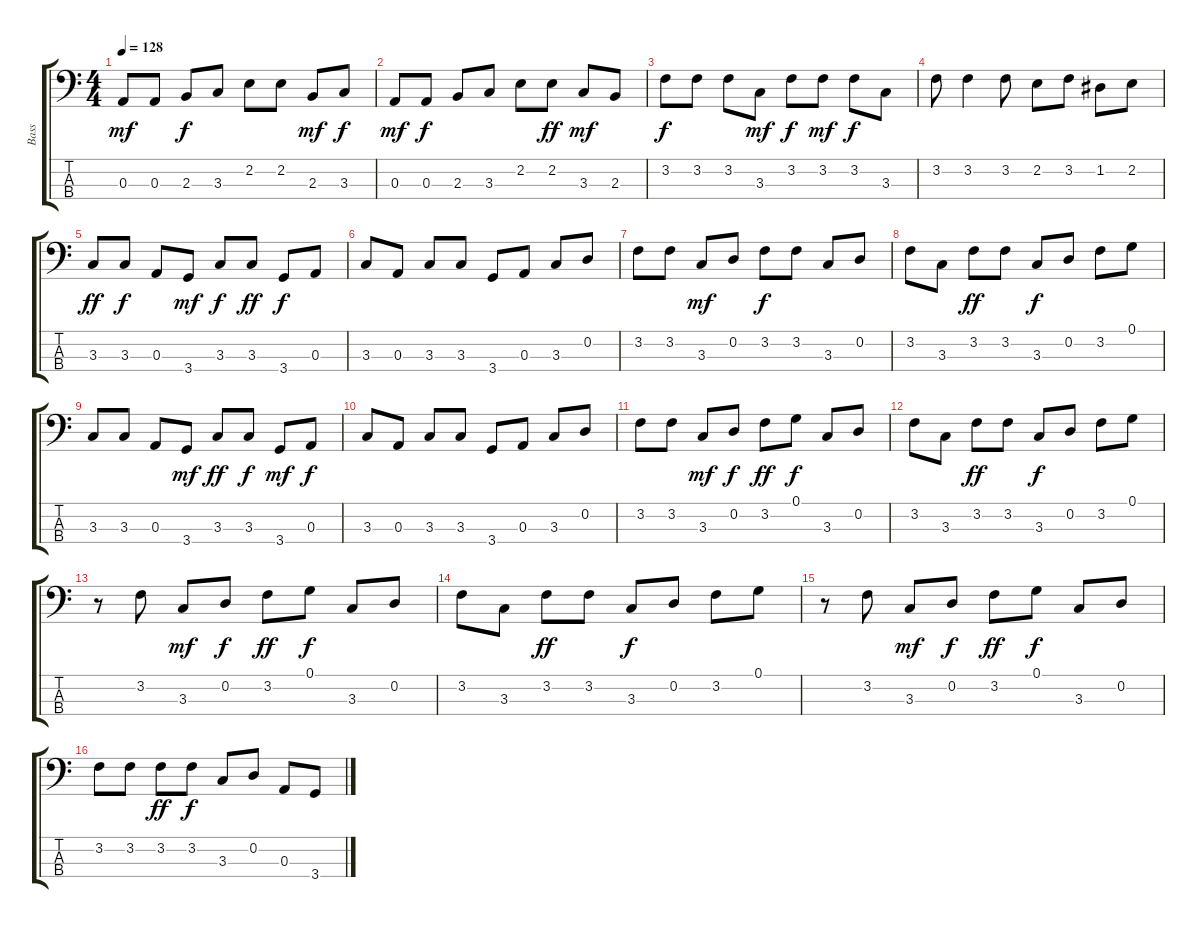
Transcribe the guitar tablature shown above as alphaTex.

\track ("Bass" "Bass") {instrument electricbassfinger}
\staff {score tabs}
\tuning (G2 D2 A1 E1) {hide}
\ts (4 4)
\tempo 128
\clef f4
\ks c
0.3.8{dy mf} 0.3.8 2.3.8{dy f} 3.3.8 2.2.8 2.2.8 2.3.8{dy mf} 3.3.8{dy f} |
0.3.8{dy mf} 0.3.8{dy f} 2.3.8 3.3.8 2.2.8 2.2.8{dy ff} 3.3.8{dy mf} 2.3.8 |
3.2.8{dy f} 3.2.8 3.2.8 3.3.8{dy mf} 3.2.8{dy f} 3.2.8{dy mf} 3.2.8{dy f} 3.3.8 |
3.2.8 3.2.4 3.2.8 2.2.8 3.2.8 1.2.8 2.2.8 |
3.3.8{dy ff} 3.3.8{dy f} 0.3.8 3.4.8{dy mf} 3.3.8{dy f} 3.3.8{dy ff} 3.4.8{dy f} 0.3.8 |
3.3.8 0.3.8 3.3.8 3.3.8 3.4.8 0.3.8 3.3.8 0.2.8 |
3.2.8 3.2.8 3.3.8{dy mf} 0.2.8 3.2.8{dy f} 3.2.8 3.3.8 0.2.8 |
3.2.8 3.3.8 3.2.8{dy ff} 3.2.8 3.3.8{dy f} 0.2.8 3.2.8 0.1.8 |
3.3.8 3.3.8 0.3.8 3.4.8{dy mf} 3.3.8{dy ff} 3.3.8{dy f} 3.4.8{dy mf} 0.3.8{dy f} |
3.3.8 0.3.8 3.3.8 3.3.8 3.4.8 0.3.8 3.3.8 0.2.8 |
3.2.8 3.2.8 3.3.8{dy mf} 0.2.8{dy f} 3.2.8{dy ff} 0.1.8{dy f} 3.3.8 0.2.8 |
3.2.8 3.3.8 3.2.8{dy ff} 3.2.8 3.3.8{dy f} 0.2.8 3.2.8 0.1.8 |
r.8 3.2.8 3.3.8{dy mf} 0.2.8{dy f} 3.2.8{dy ff} 0.1.8{dy f} 3.3.8 0.2.8 |
3.2.8 3.3.8 3.2.8{dy ff} 3.2.8 3.3.8{dy f} 0.2.8 3.2.8 0.1.8 |
r.8 3.2.8 3.3.8{dy mf} 0.2.8{dy f} 3.2.8{dy ff} 0.1.8{dy f} 3.3.8 0.2.8 |
3.2.8 3.2.8 3.2.8{dy ff} 3.2.8{dy f} 3.3.8 0.2.8 0.3.8 3.4.8
